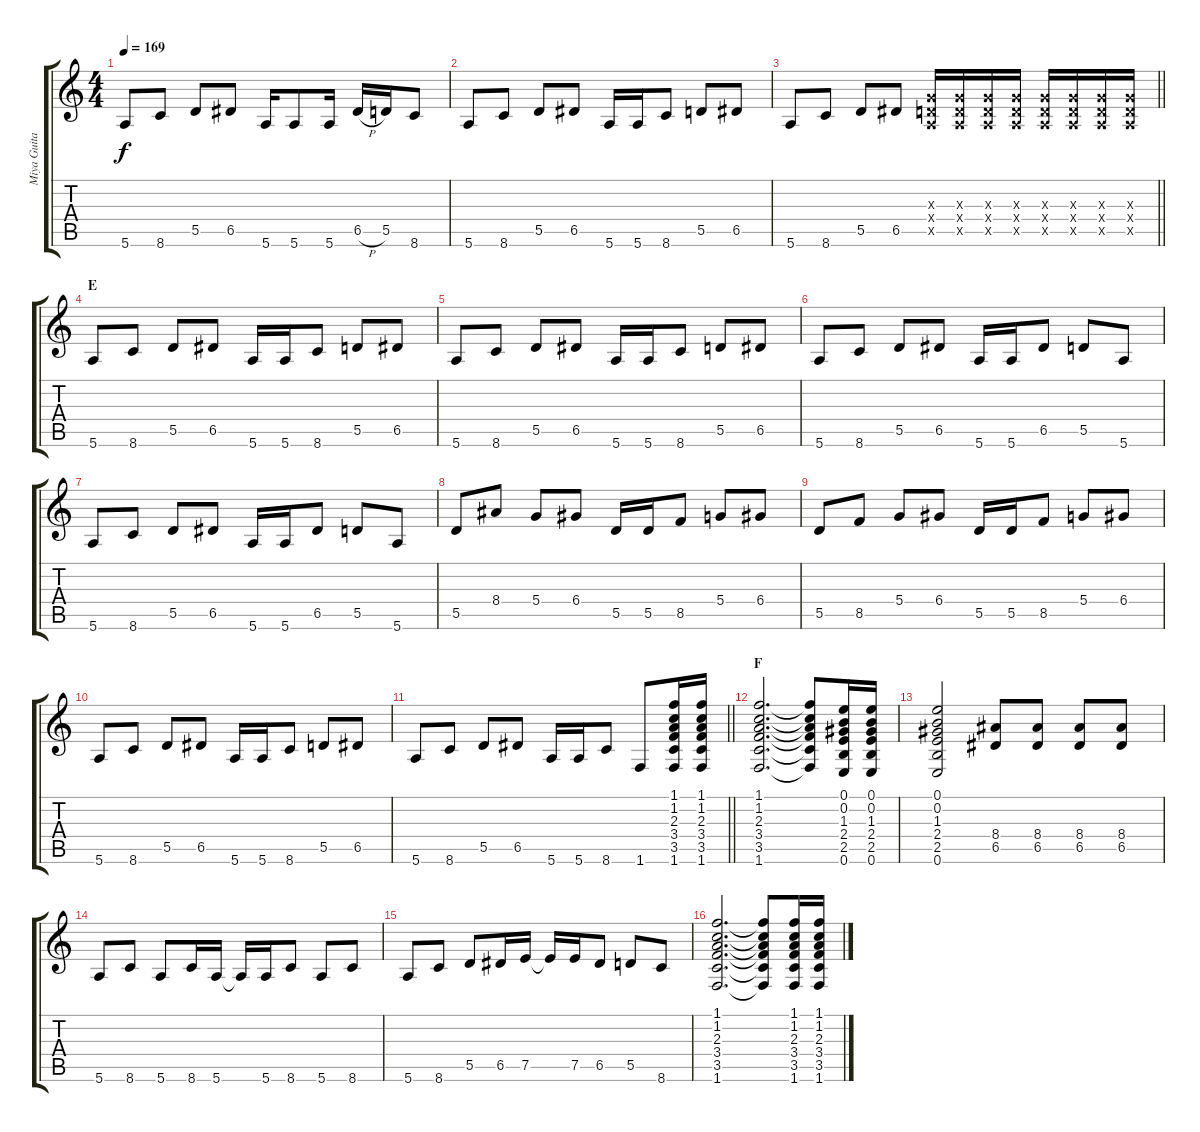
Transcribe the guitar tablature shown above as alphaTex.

\track ("Miya Guitar" "Miya Guita") {instrument distortionguitar}
\staff {score tabs}
\tuning (E4 B3 G3 D3 A2 E2) {hide}
\ts (4 4)
\tempo 169
\clef g2
\ks c
5.6.8{dy f} 8.6.8 5.5.8 6.5.8 5.6.16 5.6.8 5.6.16 6.5{h}.16 5.5.16 8.6.8 |
5.6.8 8.6.8 5.5.8 6.5.8 5.6.16 5.6.16 8.6.8 5.5.8 6.5.8 |
\barLineRight lightlight
5.6.8 8.6.8 5.5.8 6.5.8 (0.3{x} 0.4{x} 0.5{x}).16 (0.3{x} 0.4{x} 0.5{x}).16 (0.3{x} 0.4{x} 0.5{x}).16 (0.3{x} 0.4{x} 0.5{x}).16 (0.3{x} 0.4{x} 0.5{x}).16 (0.3{x} 0.4{x} 0.5{x}).16 (0.3{x} 0.4{x} 0.5{x}).16 (0.3{x} 0.4{x} 0.5{x}).16 |
\section ("" "E")
5.6.8 8.6.8 5.5.8 6.5.8 5.6.16 5.6.16 8.6.8 5.5.8 6.5.8 |
5.6.8 8.6.8 5.5.8 6.5.8 5.6.16 5.6.16 8.6.8 5.5.8 6.5.8 |
5.6.8 8.6.8 5.5.8 6.5.8 5.6.16 5.6.16 6.5.8 5.5.8 5.6.8 |
5.6.8 8.6.8 5.5.8 6.5.8 5.6.16 5.6.16 6.5.8 5.5.8 5.6.8 |
5.5.8 8.4.8 5.4.8 6.4.8 5.5.16 5.5.16 8.5.8 5.4.8 6.4.8 |
5.5.8 8.5.8 5.4.8 6.4.8 5.5.16 5.5.16 8.5.8 5.4.8 6.4.8 |
5.6.8 8.6.8 5.5.8 6.5.8 5.6.16 5.6.16 8.6.8 5.5.8 6.5.8 |
\barLineRight lightlight
5.6.8 8.6.8 5.5.8 6.5.8 5.6.16 5.6.16 8.6.8 1.6.8 (1.1 1.2 2.3 3.4 3.5 1.6).16 (1.1 1.2 2.3 3.4 3.5 1.6).16 |
\section ("" "F")
(1.1 1.2 2.3 3.4 3.5 1.6).2{d} (1.1{t} 1.2{t} 2.3{t} 3.4{t} 3.5{t} 1.6{t}).8 (0.1 0.2 1.3 2.4 2.5 0.6).16 (0.1 0.2 1.3 2.4 2.5 0.6).16 |
(0.1 0.2 1.3 2.4 2.5 0.6).2 (8.4 6.5).8 (8.4 6.5).8 (8.4 6.5).8 (8.4 6.5).8 |
5.6.8 8.6.8 5.6.8 8.6.16 5.6.16 5.6{t}.16 5.6.16 8.6.8 5.6.8 8.6.8 |
5.6.8 8.6.8 5.5.8 6.5.16 7.5.16 7.5{t}.16 7.5.16 6.5.8 5.5.8 8.6.8 |
(1.1 1.2 2.3 3.4 3.5 1.6).2{d} (1.1{t} 1.2{t} 2.3{t} 3.4{t} 3.5{t} 1.6{t}).8 (1.1 1.2 2.3 3.4 3.5 1.6).16 (1.1 1.2 2.3 3.4 3.5 1.6).16
